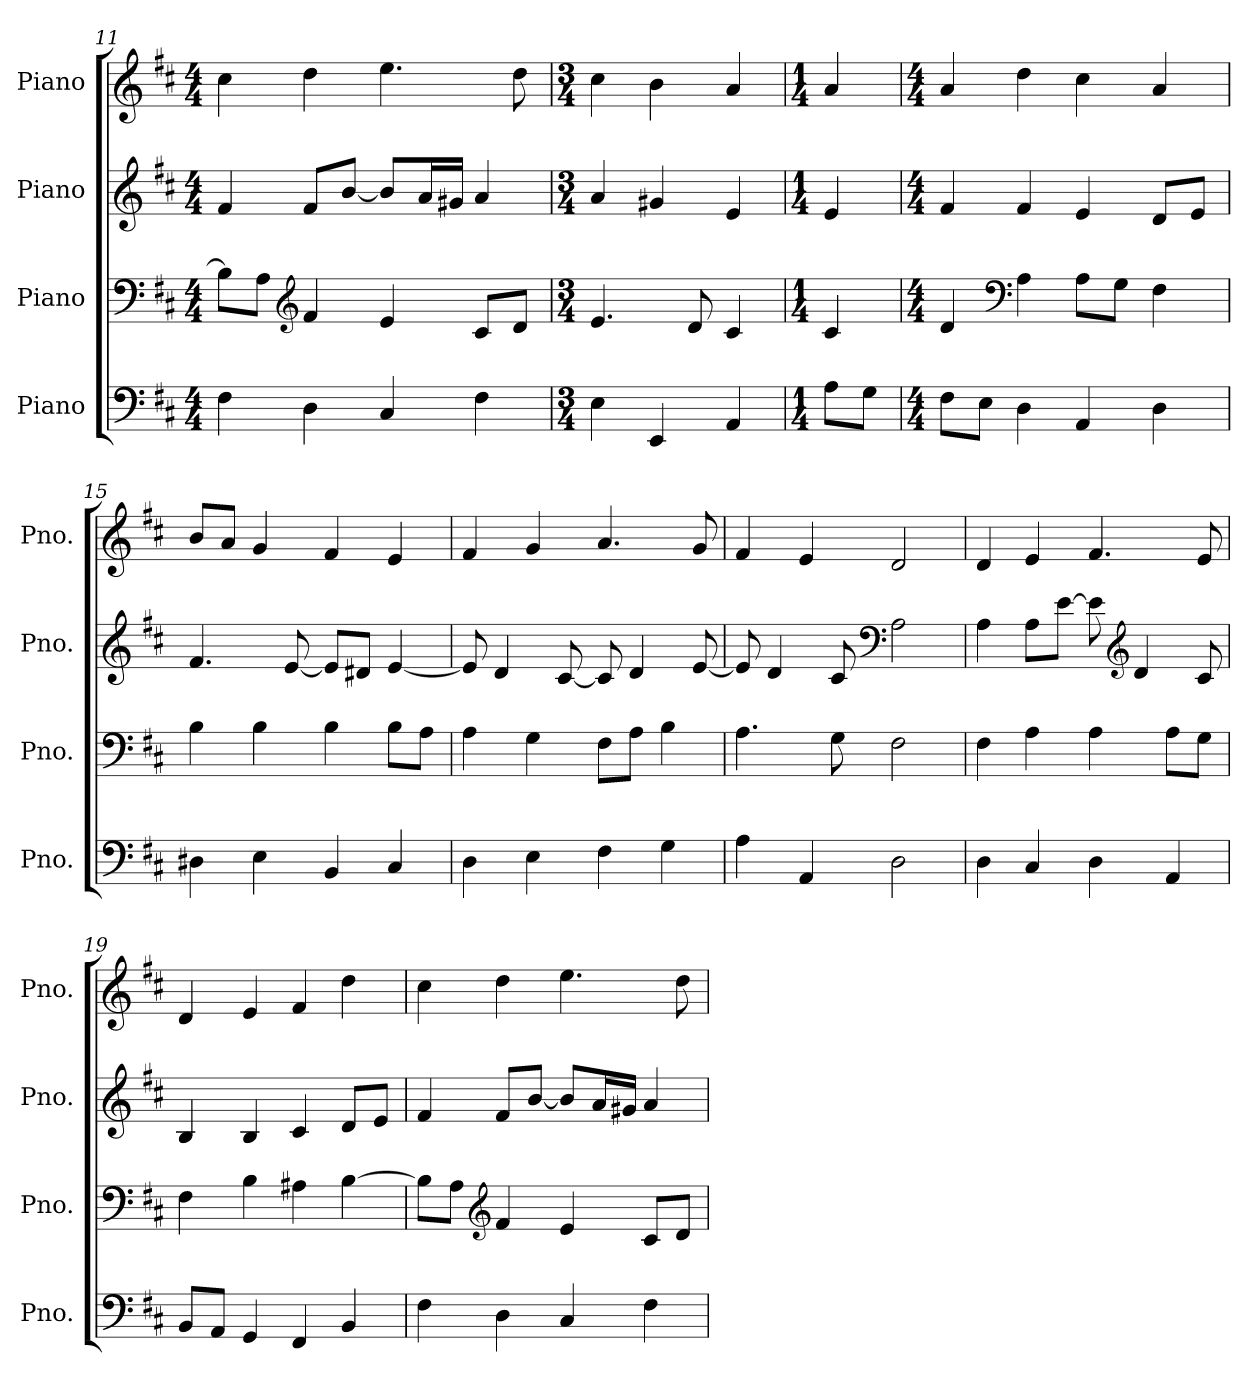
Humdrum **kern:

**kern	**kern	**kern	**kern
*part4	*part3	*part2	*part1
*staff4	*staff3	*staff2	*staff1
*I"Piano	*I"Piano	*I"Piano	*I"Piano
*I'Pno.	*I'Pno.	*I'Pno.	*I'Pno.
!!LO:LB:g=z
*clefF4	*clefF4	*clefG2	*clefG2
*k[f#c#]	*k[f#c#]	*k[f#c#]	*k[f#c#]
*M4/4	*M4/4	*M4/4	*M4/4
=11	=11	=11	=11
4F#\	8B\L]	4f#/	4cc#\
.	8A\J	.	.
*	*clefG2	*	*
4D\	4f#/	8f#/L	4dd\
.	.	[8b/J	.
4C#/	4e/	8b/L]	4.ee\
.	.	16a/L	.
.	.	16g#X/JJ	.
4F#\	8c#/L	4a/	.
.	8d/J	.	8dd\
=12	=12	=12	=12
*M3/4	*M3/4	*M3/4	*M3/4
4E\	4.e/	4a/	4cc#\
4EE/	.	4g#X/	4b\
.	8d/	.	.
4AA/	4c#/	4e/	4a/
=13	=13	=13	=13
*M1/4	*M1/4	*M1/4	*M1/4
8A\L	4c#/	4e/	4a/
8G\J	.	.	.
=14	=14	=14	=14
*M4/4	*M4/4	*M4/4	*M4/4
8F#\L	4d/	4f#/	4a/
8E\J	.	.	.
*	*clefF4	*	*
4D\	4A\	4f#/	4dd\
4AA/	8A\L	4e/	4cc#\
.	8G\J	.	.
4D\	4F#\	8d/L	4a/
.	.	8e/J	.
=15	=15	=15	=15
4D#X\	4B\	4.f#/	8b/L
.	.	.	8a/J
4E\	4B\	.	4g/
.	.	[8e/	.
4BB/	4B\	8e/L]	4f#/
.	.	8d#X/J	.
4C#/	8B\L	[4e/	4e/
.	8A\J	.	.
!!LO:PB:g=z
=16	=16	=16	=16
4D\	4A\	8e/]	4f#/
.	.	4d/	.
4E\	4G\	.	4g/
.	.	[8c#/	.
4F#\	8F#\L	8c#/]	4.a/
.	8A\J	4d/	.
4G\	4B\	.	.
.	.	[8e/	8g/
=17	=17	=17	=17
4A\	4.A\	8e/]	4f#/
.	.	4d/	.
4AA/	.	.	4e/
.	8G\	8c#/	.
*	*	*clefF4	*
2D\	2F#\	2A\	2d/
=18	=18	=18	=18
4D\	4F#\	4A\	4d/
4C#/	4A\	8A\L	4e/
.	.	[8e\J	.
4D\	4A\	8e\]	4.f#/
*	*	*clefG2	*
.	.	4d/	.
4AA/	8A\L	.	.
.	8G\J	8c#/	8e/
=19	=19	=19	=19
8BB/L	4F#\	4B/	4d/
8AA/J	.	.	.
4GG/	4B\	4B/	4e/
4FF#/	4A#X\	4c#/	4f#/
4BB/	[4B\	8d/L	4dd\
.	.	8e/J	.
!!LO:LB:g=z
=20	=20	=20	=20
4F#\	8B\L]	4f#/	4cc#\
.	8A\J	.	.
*	*clefG2	*	*
4D\	4f#/	8f#/L	4dd\
.	.	[8b/J	.
4C#/	4e/	8b/L]	4.ee\
.	.	16a/L	.
.	.	16g#X/JJ	.
4F#\	8c#/L	4a/	.
.	8d/J	.	8dd\
=	=	=	=
*-	*-	*-	*-
